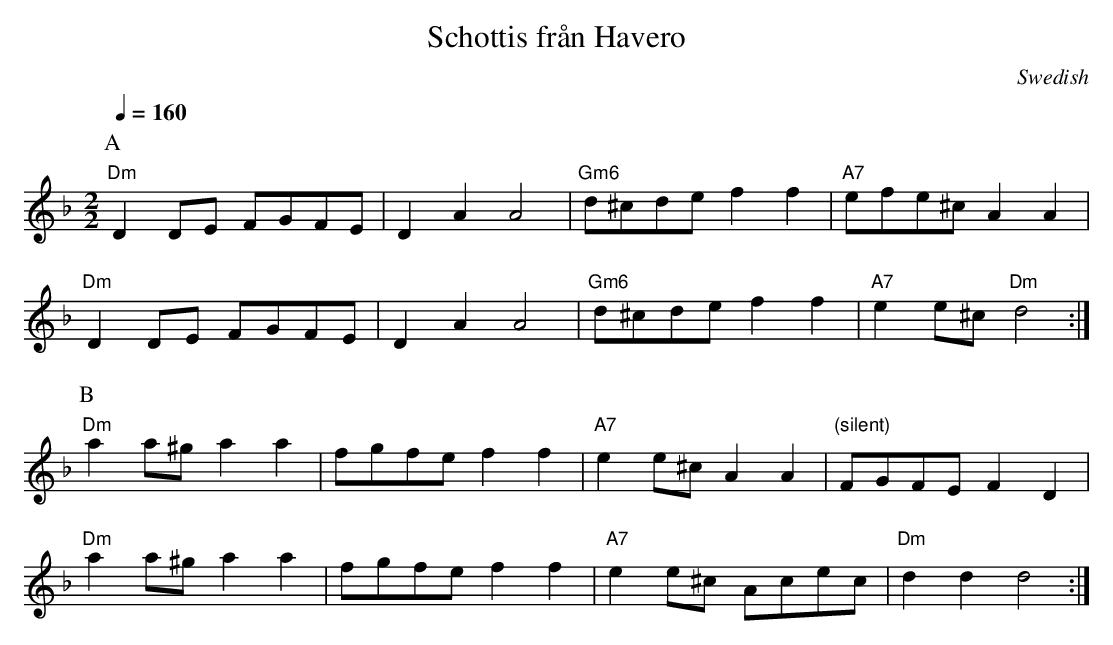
X:1
T:Schottis fr\aan Havero
M:2/2
L:1/8
Q:1/4=160
O:Swedish
K:Dm
P:A
"Dm"D2 DE FGFE|D2 A2 A4|"Gm6"d^cde f2 f2|"A7"efe^c A2 A2|!
"Dm"D2 DE FGFE|D2 A2 A4|"Gm6"d^cde f2 f2|"A7"e2 e^c "Dm"d4:|!
P:B
"Dm"a2 a^g a2 a2|fgfe f2 f2|"A7"e2 e^c A2 A2|"(silent)"FGFE F2 D2|!
"Dm"a2 a^g a2 a2|fgfe f2 f2|"A7"e2 e^c Acec|"Dm"d2 d2 d4:|!
